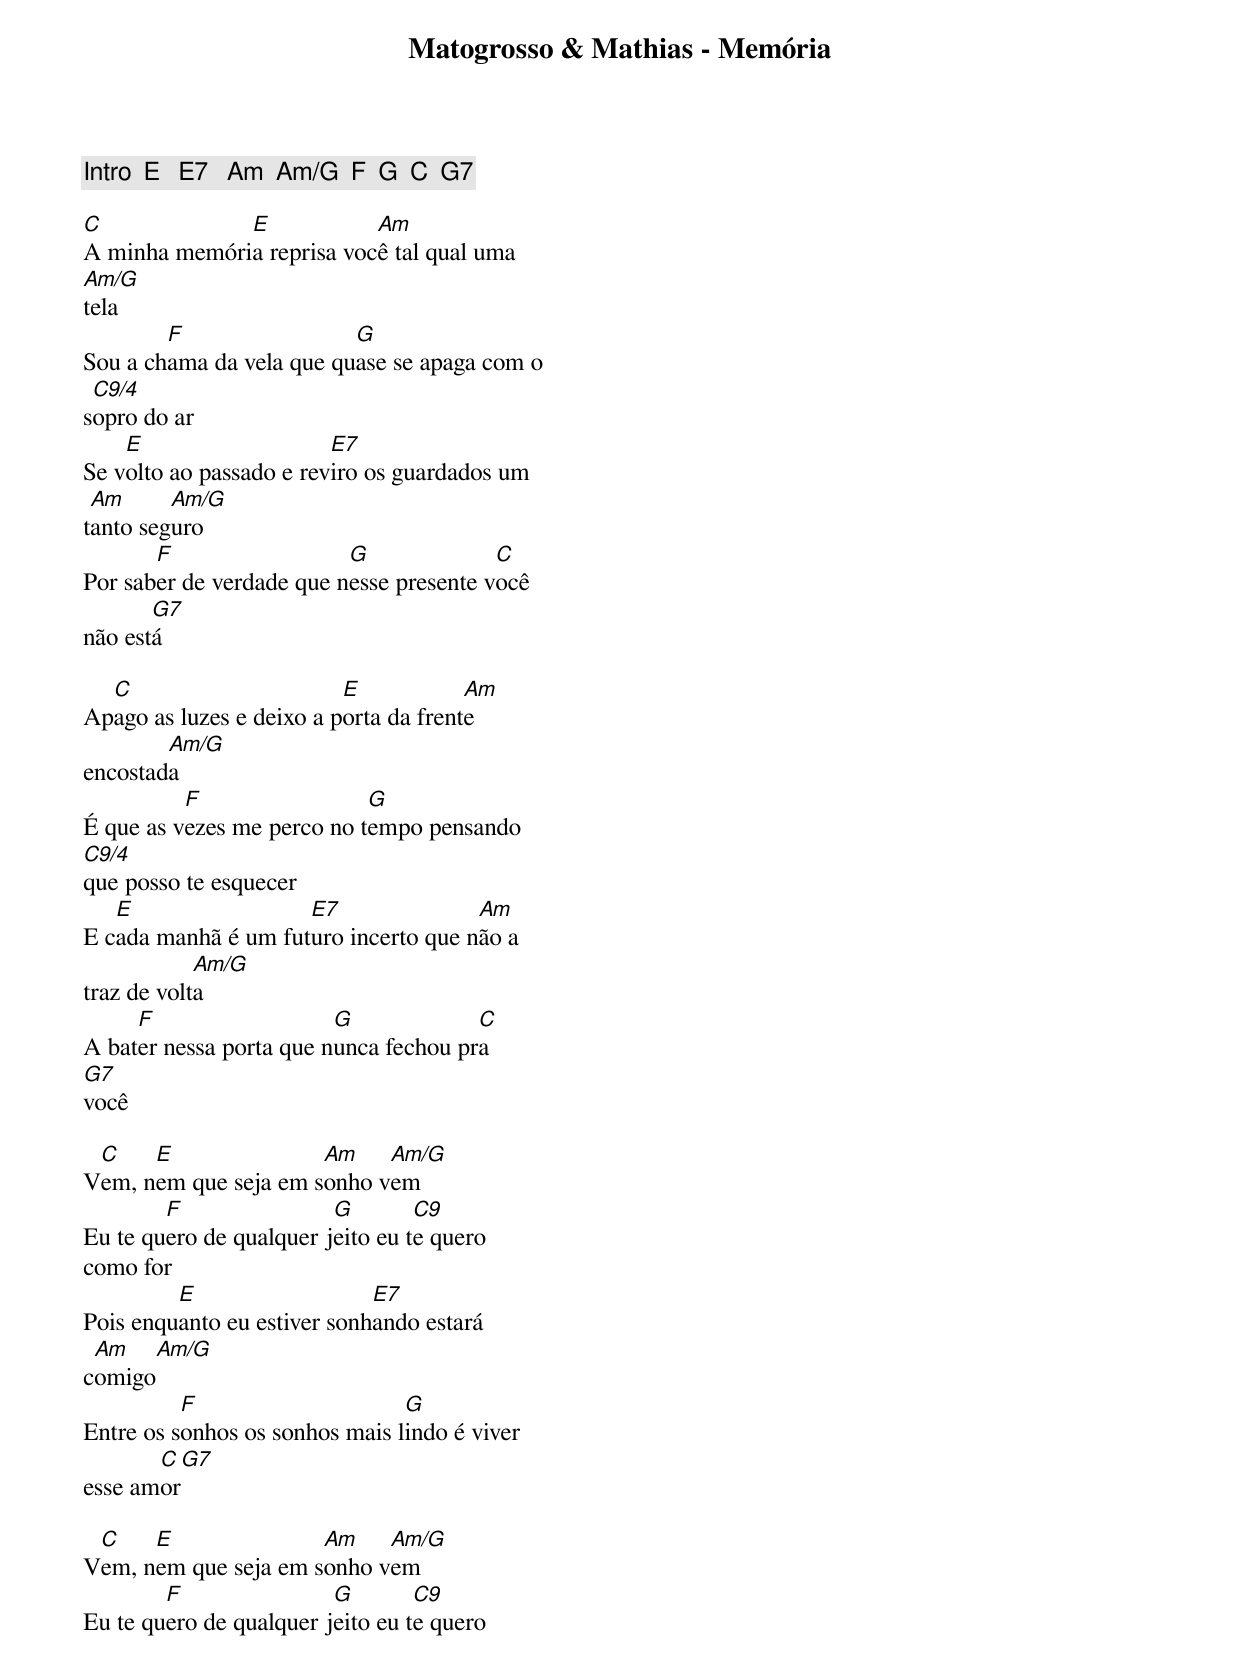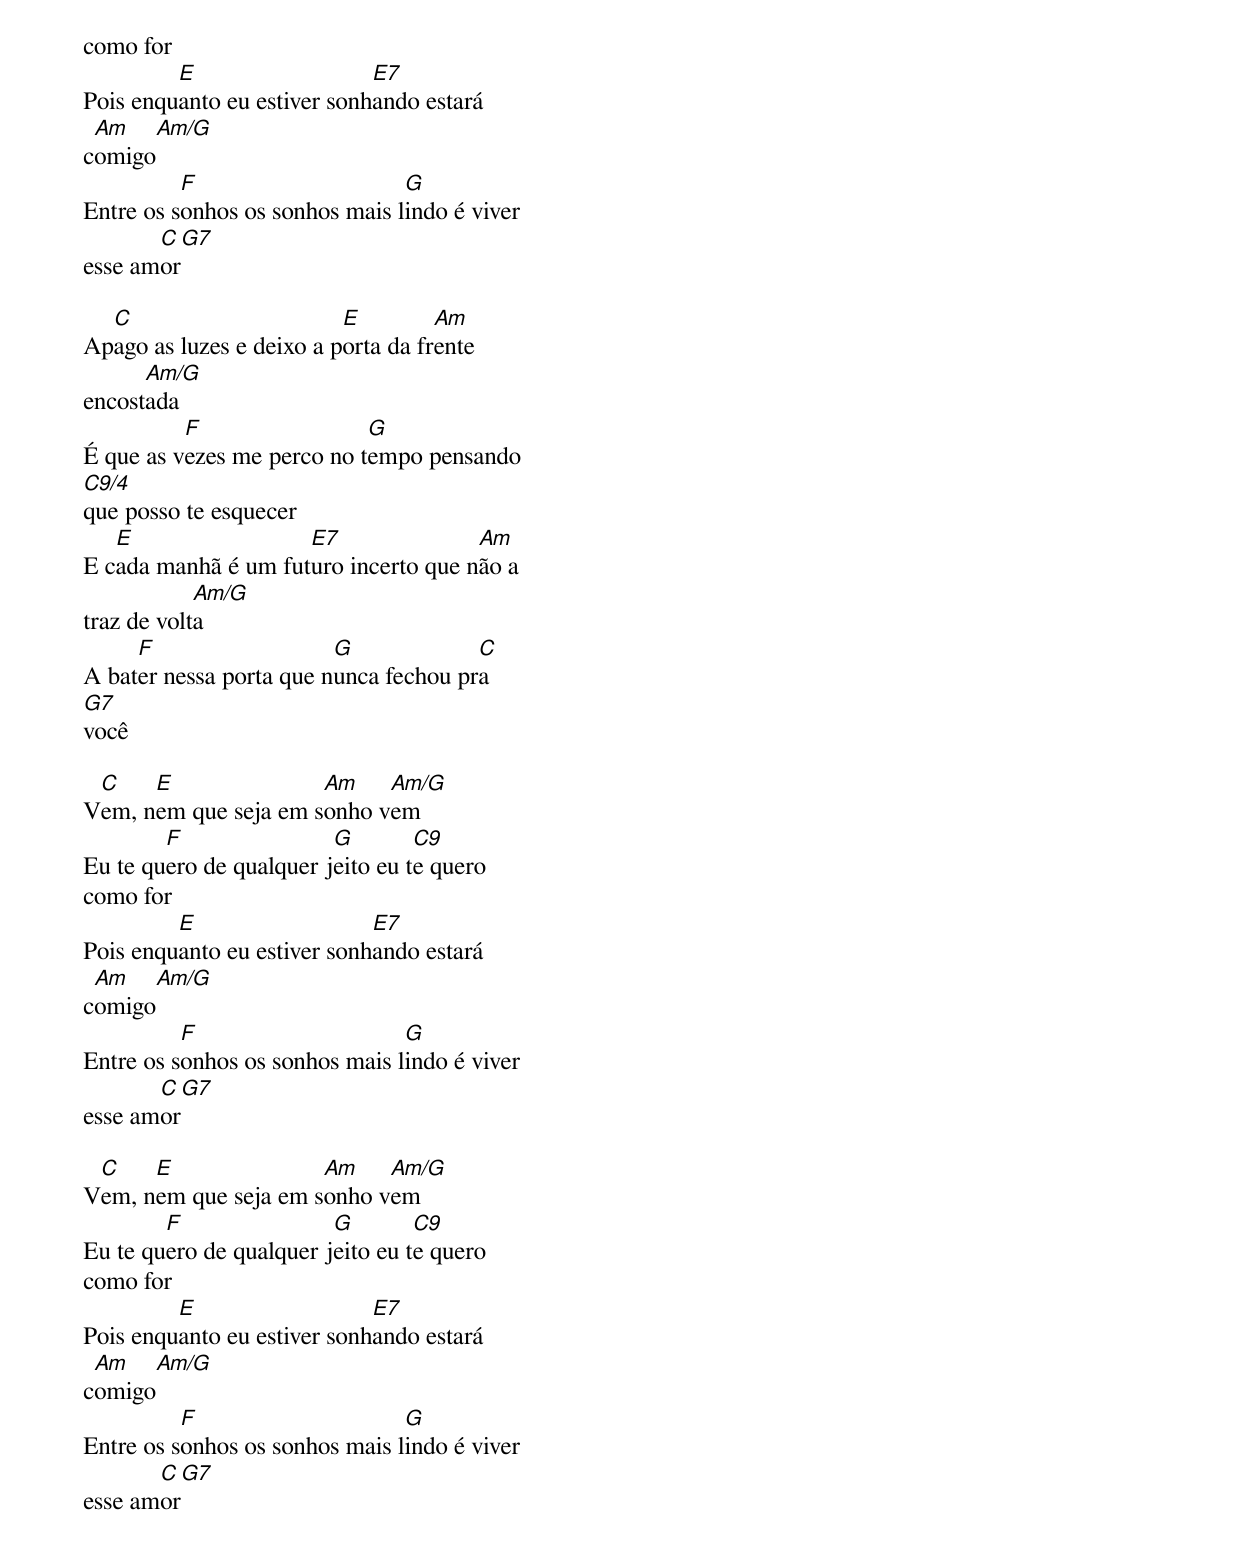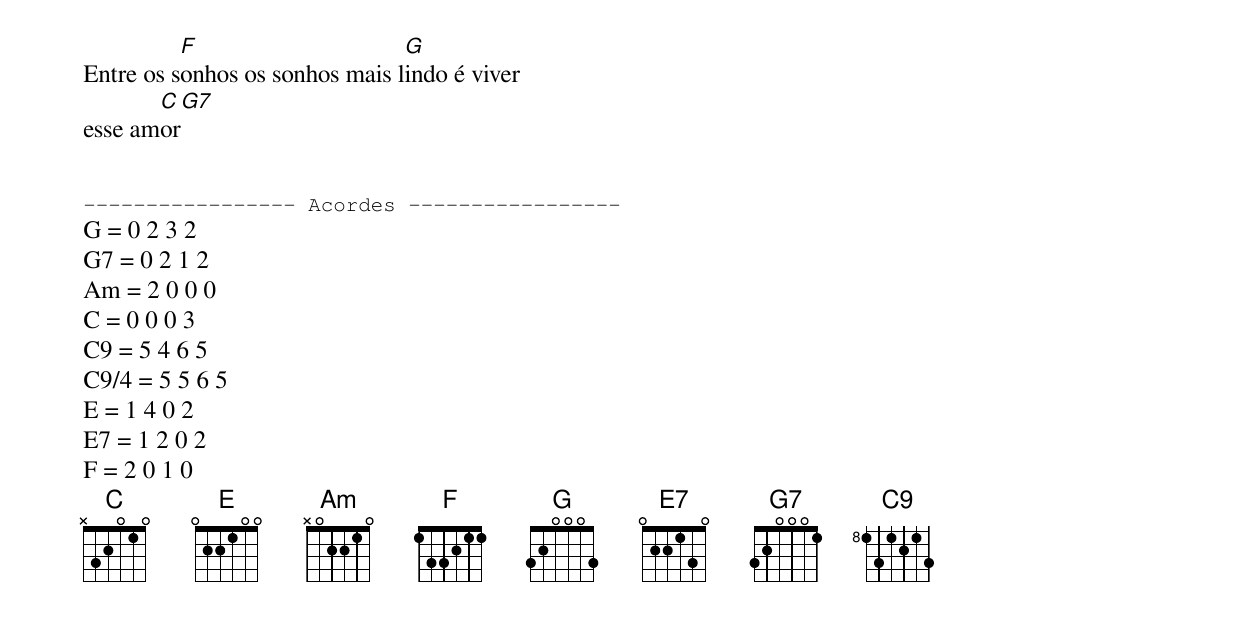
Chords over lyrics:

Matogrosso & Mathias - Memória

[Intro]  E   E7   Am  Am/G  F  G  C  G7

C             E            Am
A minha memória reprisa você tal qual uma
Am/G
tela
        F                 G
Sou a chama da vela que quase se apaga com o
 C9/4
sopro do ar
    E                    E7
Se volto ao passado e reviro os guardados um
 Am      Am/G
tanto seguro
       F                  G              C
Por saber de verdade que nesse presente você
       G7
não está

  C                       E            Am
Apago as luzes e deixo a porta da frente
        Am/G
encostada
          F                 G
É que as vezes me perco no tempo pensando
C9/4
que posso te esquecer
   E                 E7               Am
E cada manhã é um futuro incerto que não a
            Am/G
traz de volta
     F                   G             C
A bater nessa porta que nunca fechou pra
G7
você

 C    E               Am    Am/G
Vem, nem que seja em sonho vem
        F                G        C9
Eu te quero de qualquer jeito eu te quero
como for
         E                   E7
Pois enquanto eu estiver sonhando estará
 Am    Am/G
comigo
          F                     G
Entre os sonhos os sonhos mais lindo é viver
       C   G7
esse amor

 C    E               Am    Am/G
Vem, nem que seja em sonho vem
        F                G        C9
Eu te quero de qualquer jeito eu te quero
como for
         E                   E7
Pois enquanto eu estiver sonhando estará
 Am    Am/G
comigo
          F                     G
Entre os sonhos os sonhos mais lindo é viver
       C   G7
esse amor

  C                       E         Am
Apago as luzes e deixo a porta da frente
      Am/G
encostada
          F                 G
É que as vezes me perco no tempo pensando
C9/4
que posso te esquecer
   E                 E7               Am
E cada manhã é um futuro incerto que não a
            Am/G
traz de volta
     F                   G             C
A bater nessa porta que nunca fechou pra
G7
você

 C    E               Am    Am/G
Vem, nem que seja em sonho vem
        F                G        C9
Eu te quero de qualquer jeito eu te quero
como for
         E                   E7
Pois enquanto eu estiver sonhando estará
 Am    Am/G
comigo
          F                     G
Entre os sonhos os sonhos mais lindo é viver
       C   G7
esse amor

 C    E               Am    Am/G
Vem, nem que seja em sonho vem
        F                G        C9
Eu te quero de qualquer jeito eu te quero
como for
         E                   E7
Pois enquanto eu estiver sonhando estará
 Am    Am/G
comigo
          F                     G
Entre os sonhos os sonhos mais lindo é viver
       C   G7
esse amor
          F                     G
Entre os sonhos os sonhos mais lindo é viver
       C   G7
esse amor


----------------- Acordes -----------------
G = 0 2 3 2
G7 = 0 2 1 2
Am = 2 0 0 0
C = 0 0 0 3
C9 = 5 4 6 5
C9/4 = 5 5 6 5
E = 1 4 0 2
E7 = 1 2 0 2
F = 2 0 1 0
